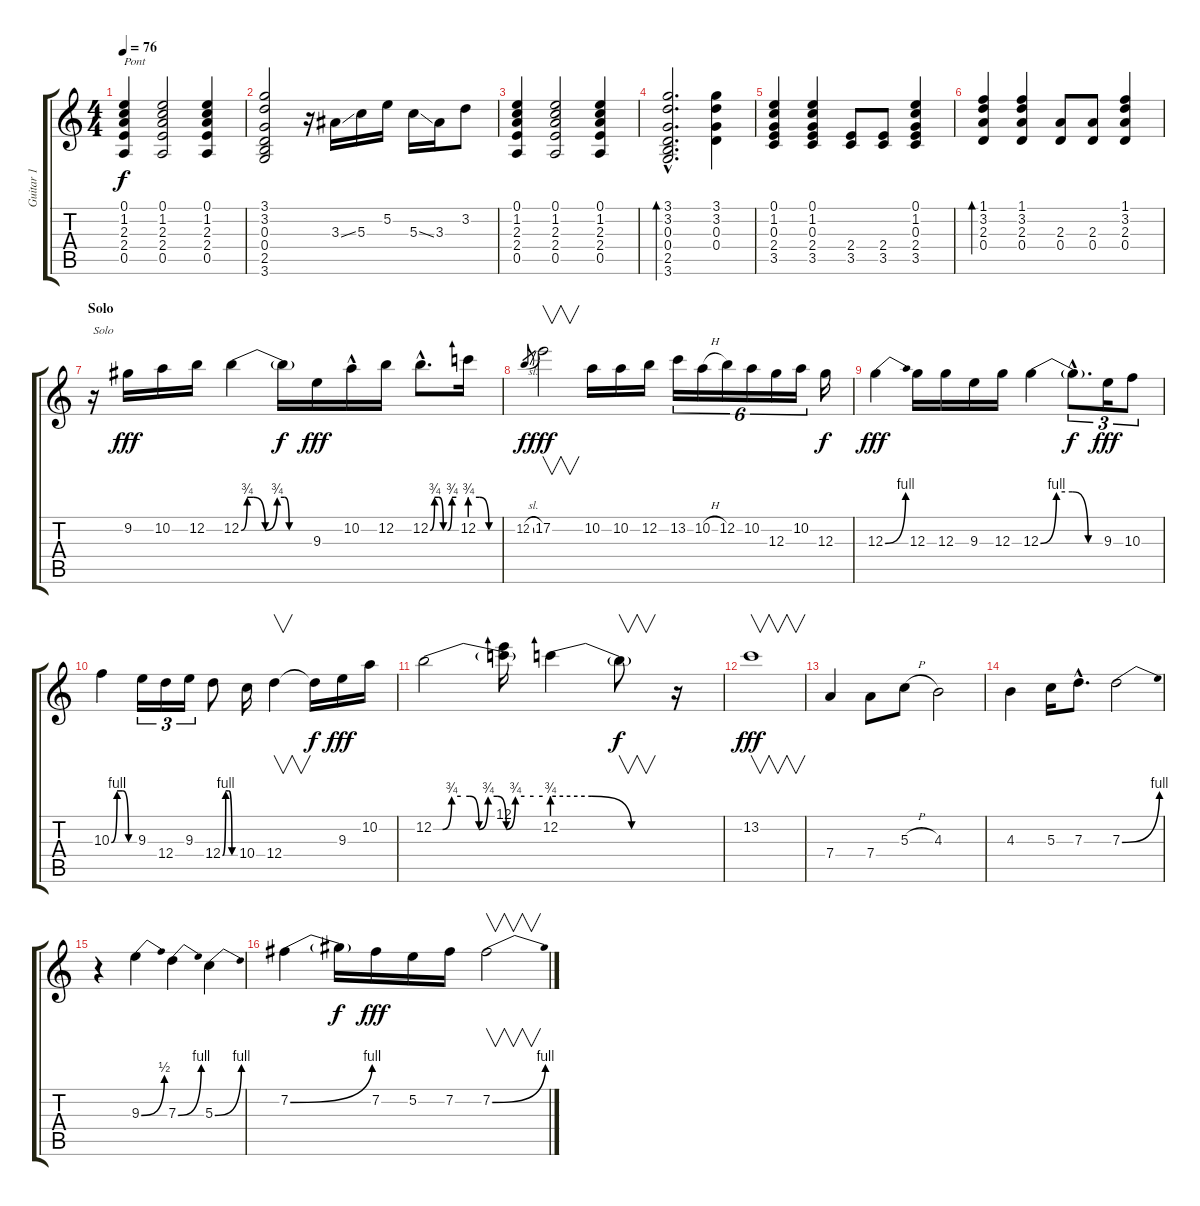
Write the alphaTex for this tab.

\track ("Guitar 1" "Guitar 1") {instrument overdrivenguitar}
\staff {score tabs}
\tuning (E4 B3 G3 D3 A2 E2) {hide}
\ts (4 4)
\tempo 76
\clef g2
\ks c
(0.1 1.2 2.3 2.4 0.5).4{txt "Pont" dy f} (0.1 1.2 2.3 2.4 0.5).2 (0.1 1.2 2.3 2.4 0.5).4 |
(3.1 3.2 0.3 0.4 2.5 3.6).2 r.16 3.3{ss}.16 5.3.16 5.2.16 5.3{ss}.16 3.3.16 3.2.8 |
(0.1 1.2 2.3 2.4 0.5).4 (0.1 1.2 2.3 2.4 0.5).2 (0.1 1.2 2.3 2.4 0.5).4 |
(3.1{hac} 3.2{hac} 0.3{hac} 0.4{hac} 2.5{hac} 3.6{hac}).2{d bd 60} (3.1 3.2 0.3 0.4).4 |
(0.1 1.2 0.3 2.4 3.5).4 (0.1 1.2 0.3 2.4 3.5).4 (2.4 3.5).8 (2.4 3.5).8 (0.1 1.2 0.3 2.4 3.5).4 |
(1.1 3.2 2.3 0.4).4{bd 120} (1.1 3.2 2.3 0.4).4 (2.3 0.4).8 (2.3 0.4).8 (1.1 3.2 2.3 0.4).4 |
\section ("" "Solo")
r.16{txt "Solo"} 9.2.16{dy fff} 10.2.16 12.2.16 12.2{be (custom 0 0 5 3 10 3 20 0 30 3 36 3 40 0 60 0)}.4 12.2{t}.16{dy f} 9.3.16{dy fff} 10.2{hac}.16 12.2.16 12.2{be (custom 0 0 10 3 20 3 30 0 40 0 50 3 60 3) hac}.8{d} 12.2{be (custom 0 3 20 3 40 0 60 0)}.16 |
12.2{sl}.8{gr dy f} 17.2.2{v dy fff} 10.2.16 10.2.16 12.2.16 13.2.16{tu (6 4)} 10.2{h}.16{tu (6 4)} 12.2.16{tu (6 4)} 10.2.16{tu (6 4)} 12.3.16{tu (6 4)} 10.2.16{tu (6 4)} 12.3.16{dy f} |
12.3{be (bend 0 0 60 4)}.4{dy fff} 12.3.16 12.3.16 9.3.16 12.3.16 12.3{be (custom 0 0 15 4 30 4 45 0 60 0)}.4 12.3{hac t}.8{d tu (3 2) dy f} 9.3.16{tu (3 2) dy fff} 10.3.8{tu (3 2)} |
10.3{be (custom 0 0 15 4 30 4 45 0 60 0)}.4 9.3.16{tu (3 2)} 12.4.16{tu (3 2)} 9.3.16{tu (3 2)} 12.4{be (custom 0 0 15 4 30 4 45 0 60 0)}.8 10.4.16 12.4.4{v} 12.4{t}.16{dy f} 9.3.16{dy fff} 10.2.16 |
12.2{be (custom 0 0 5 0 10 3 15 3 20 3 25 0 30 3 35 3 40 0 45 3 50 3 55 3 60 3)}.2 (12.1 12.2{t}).16 12.2{be (custom 0 3 20 3 40 0 60 0)}.4 12.2{t}.8{v dy f} r.16 |
13.2.1{v dy fff} |
7.4.4 7.4.8 5.3{h}.8 4.3.2 |
4.3.4 5.3.16 7.3{hac}.8{d} 7.3{be (bend 0 0 60 4)}.2 |
r.4 9.3{be (bend 0 0 60 2)}.4 7.3{be (bend 0 0 60 4)}.4 5.3{be (bend 0 0 60 4)}.4 |
7.2{be (bend 0 0 60 4)}.4 7.2{t}.16{dy f} 7.2.16{dy fff} 5.2.16 7.2.16 7.2{be (bend 0 0 60 4)}.2{v}
